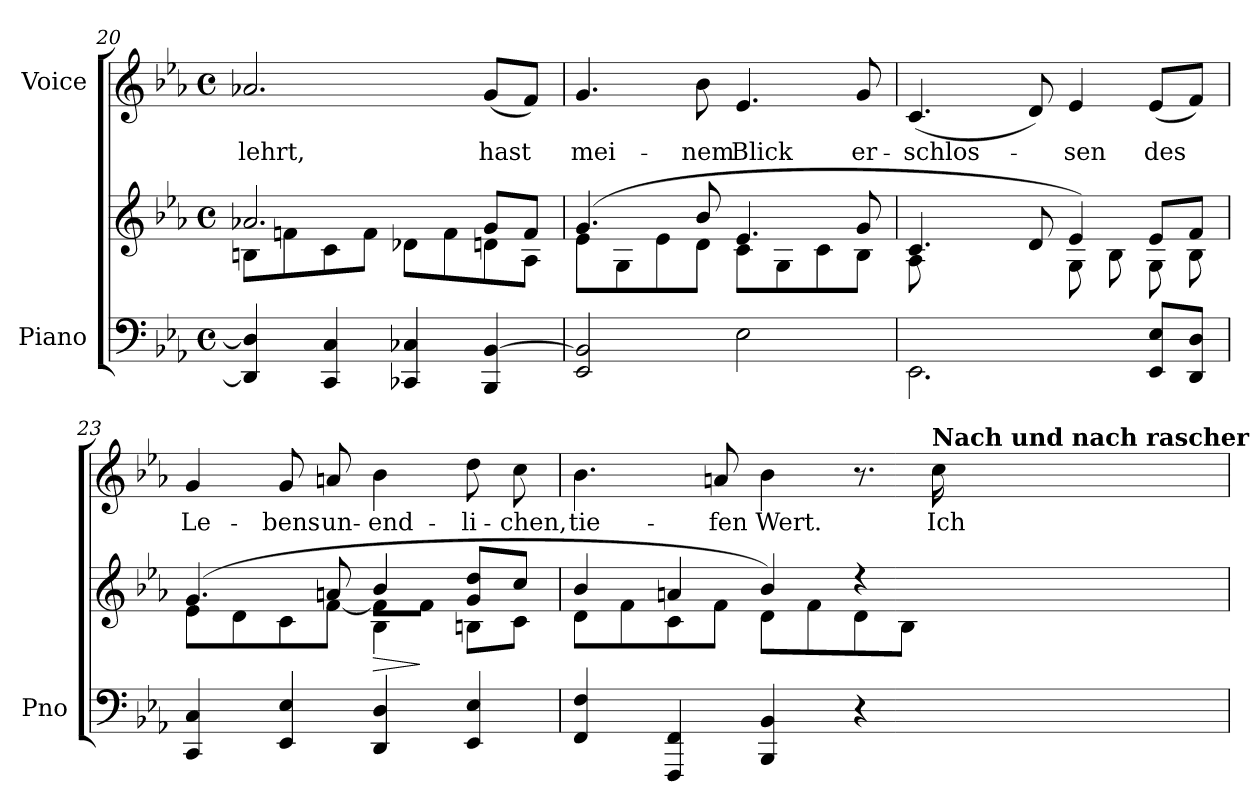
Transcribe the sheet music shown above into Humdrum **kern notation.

**kern	**kern	**dynam	**kern	**text
*part2	*part2	*part2	*part1	*part1
*staff3	*staff2	*staff2/3	*staff1	*staff1
*I"Piano	*	*	*I"Voice	*
*I'Pno	*	*	*	*
*clefF4	*clefG2	*	*clefG2	*
*k[b-e-a-]	*k[b-e-a-]	*	*k[b-e-a-]	*
*M4/4	*M4/4	*	*M4/4	*
*met(c)	*met(c)	*	*met(c)	*
=20	=20	=20	=20	=20
*	*^	*	*	*
4DD/] 4D/]	2.a-X/	8Bn\L	.	2.a-X/	-lehrt,
.	.	8fn\	.	.	.
4CC/ 4C/	.	8c\	.	.	.
.	.	8f\J	.	.	.
4CC-X/ 4C-X/	.	8d-X\L	.	.	.
.	.	8f\	.	.	.
4BBB-/ [4BB-/	8g/L	8dn\	.	(8g/L	hast
.	8f/J	8A-\J	.	8f/J)	.
=21	=21	=21	=21	=21	=21
2EE-/ 2BB-/]	(4.g/	8e-\L	.	4.g/	mei-
.	.	8G\	.	.	.
.	.	8e-\	.	.	.
.	8b-/	8d\J	.	8b-\	-nem
2E-\	4.e-/	8c\L	.	4.e-/	Blick
.	.	8G\	.	.	.
.	.	8c\	.	.	.
.	8g/	8B-\J	.	8g/	er-
=22	=22	=22	=22	=22	=22
*^	*	*	*	*	*
8ryy	2.EE-\	4.c/	8A-\L	.	(4.c/	-schlos-
8E-/	.	.	4.ryy	.	.	.
8A-/	.	.	.	.	.	.
8F/J	.	8d/	.	.	8d/)	.
2ryy	.	4e-/)	8G\L	.	4e-/	-sen
.	.	.	8B-\	.	.	.
.	8EE-/ 8E-/L	8e-/L	8G\	.	(8e-/L	des
.	8DD/ 8D/J	8f/J	8B-\J	.	8f/J)	.
*v	*v	*	*	*	*	*
=23	=23	=23	=23	=23	=23
*	*	*^	*	*	*
4CC/ 4C/	(4.g/	8e-\L	2ryy	.	4g/	Le-
.	.	8d\	.	.	.	.
4EE-/ 4E-/	.	8c\	.	.	8g/	-bens
.	8an/	[8f\J	.	.	8an/	un-
!	!	!	!	!LO:HP:b	!	!
4DD/ 4D/	4b-/	8f\L]	4B-\	>	4b-\	-end-
.	.	8f\J	.	]	.	.
4EE-/ 4E-/	8g/ 8dd/L	8Bn\L	4ryy	.	8dd\	-li-
.	8cc/J	8c\J	.	.	8cc\	-chen,
*	*	*v	*v	*	*	*
=24	=24	=24	=24	=24	=24
4FF/ 4F/	4b-/	8d\L	.	4.b-\	tie-
.	.	8f\	.	.	.
4FFF/ 4FF/	4an/	8c\	.	.	.
.	.	8f\J	.	8an/	-fen
4BBB-/ 4BB-/	4b-/)	8d\L	.	4b-\	Wert.
.	.	8f\	.	.	.
4r	4r	8d\	.	8.r	.
.	.	8B-\J	.	.	.
!	!	!	!	!LO:TX:a:B:t=Nach und nach rascher	!
.	.	.	.	16cc\	Ich
*	*v	*v	*	*	*
=	=	=	=	=
*-	*-	*-	*-	*-
